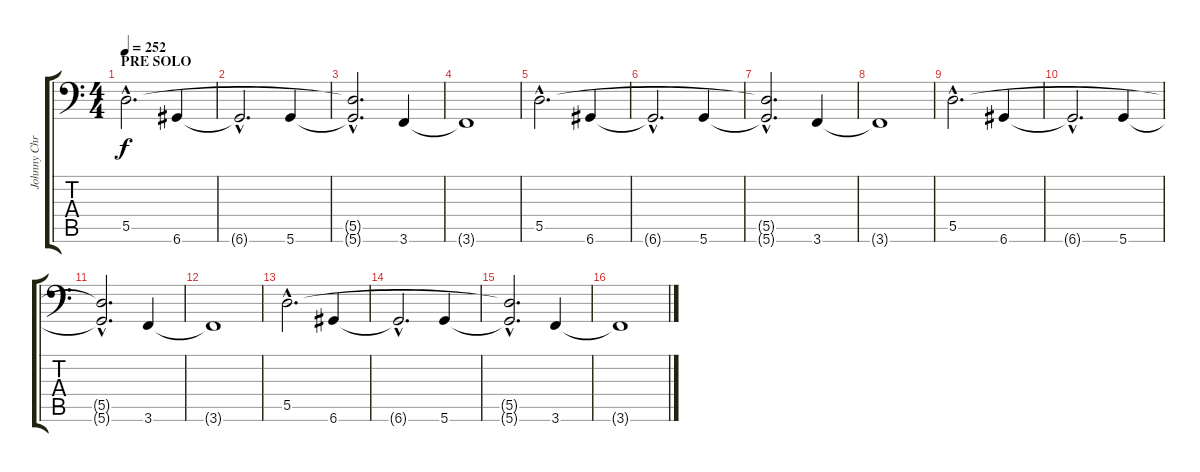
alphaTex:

\track ("Johnny Christ" "Johnny Chr") {instrument electricbasspick}
\staff {score tabs}
\tuning (E3 B2 G2 D2 A1 D1) {hide}
\ts (4 4)
\section ("" "PRE SOLO")
\tempo 252
\clef f4
\ks c
5.5{hac}.2{d dy f} 6.6.4 |
6.6{hac t}.2{d} 5.6.4 |
(5.5{hac t} 5.6{hac t}).2{d} 3.6.4 |
3.6{t}.1 |
5.5{hac}.2{d} 6.6.4 |
6.6{hac t}.2{d} 5.6.4 |
(5.5{hac t} 5.6{hac t}).2{d} 3.6.4 |
3.6{t}.1 |
5.5{hac}.2{d} 6.6.4 |
6.6{hac t}.2{d} 5.6.4 |
(5.5{hac t} 5.6{hac t}).2{d} 3.6.4 |
3.6{t}.1 |
5.5{hac}.2{d} 6.6.4 |
6.6{hac t}.2{d} 5.6.4 |
(5.5{hac t} 5.6{hac t}).2{d} 3.6.4 |
3.6{t}.1
